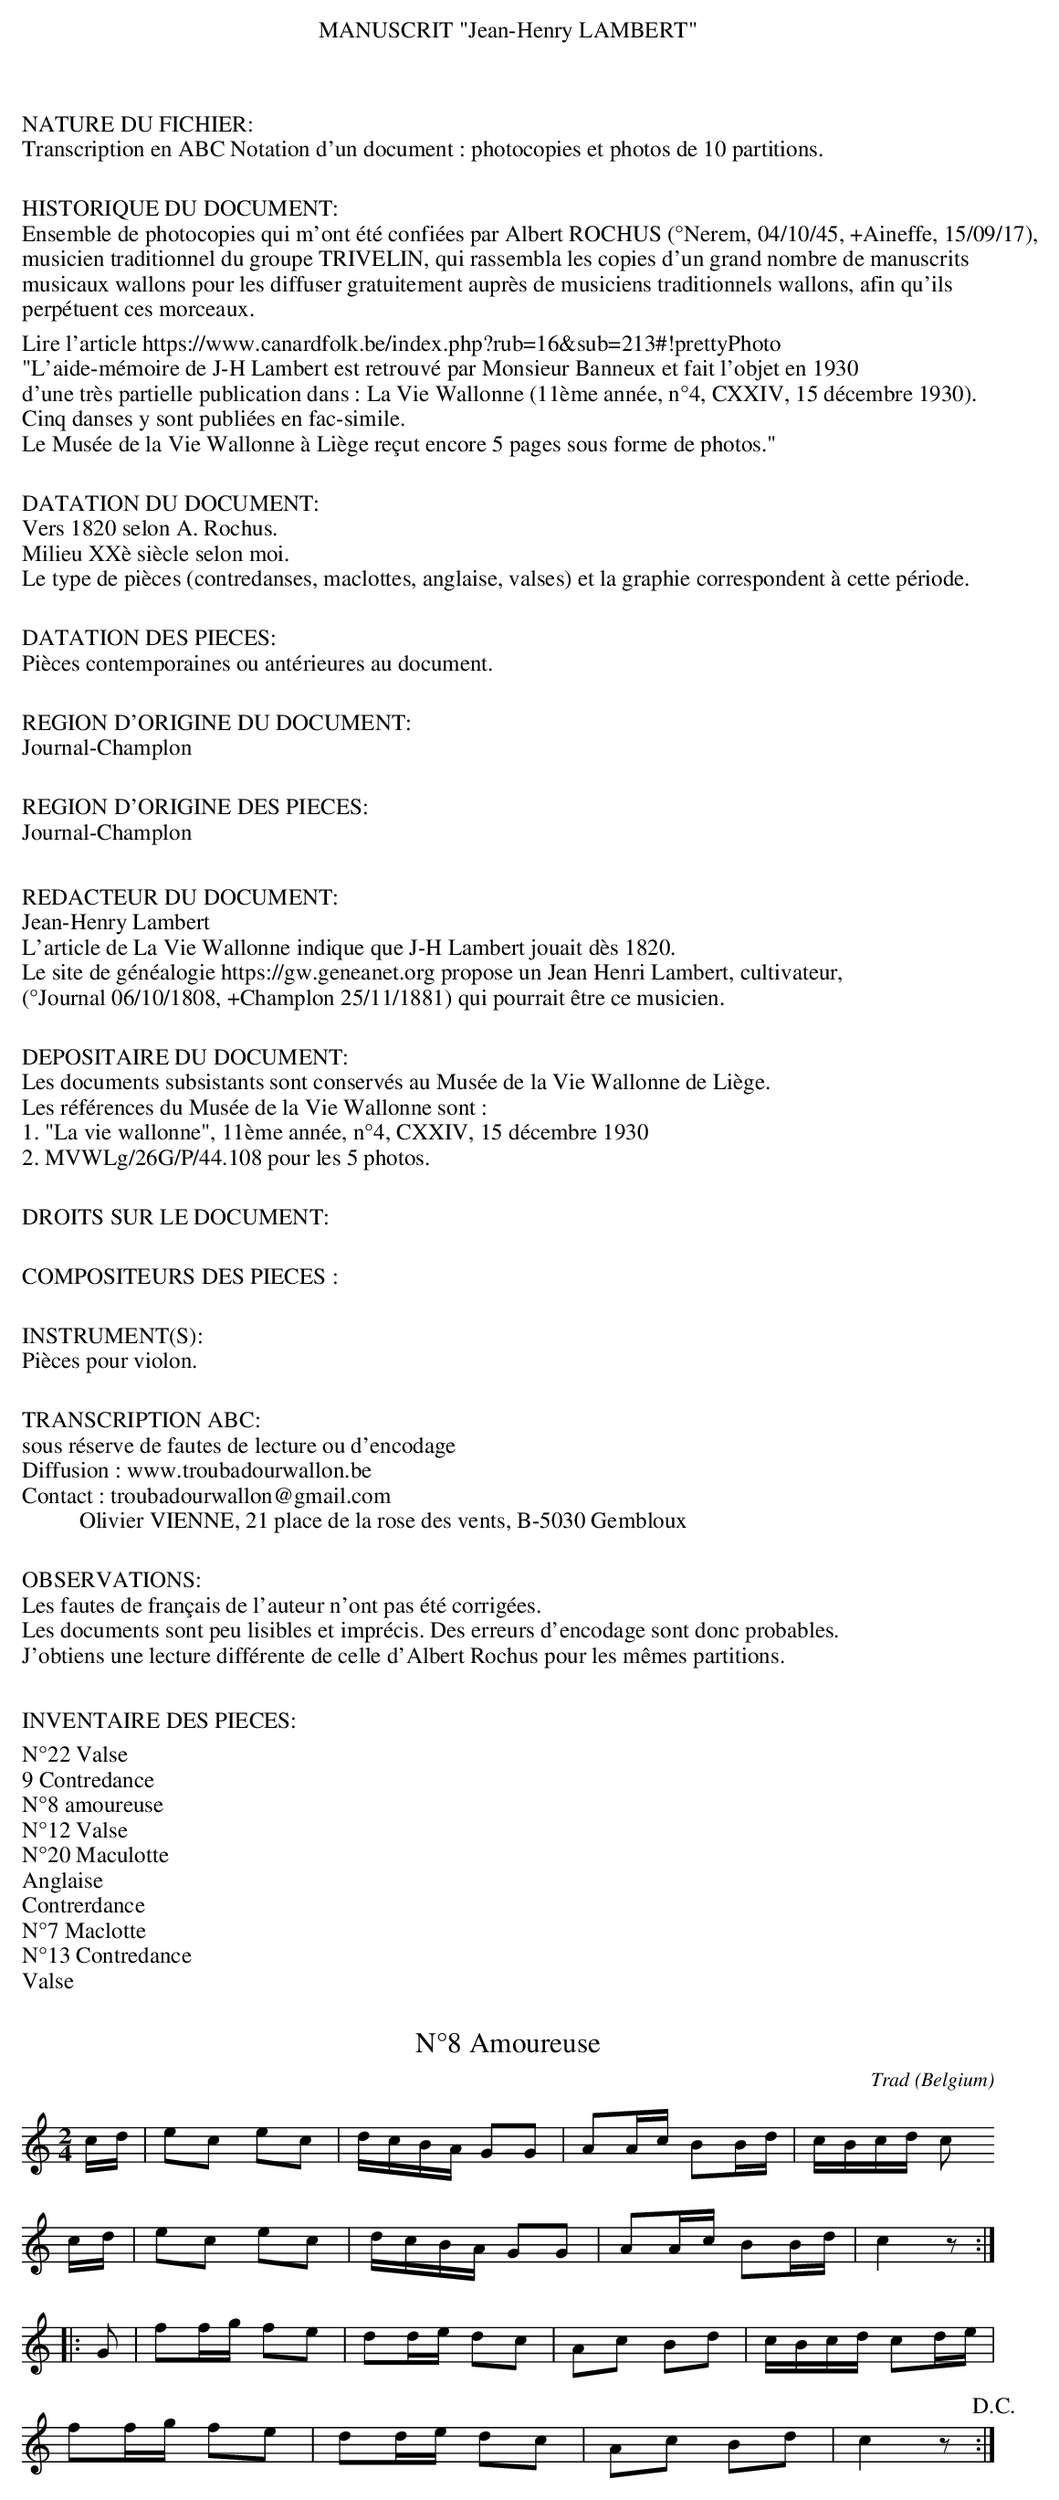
X:1
T:N°8 Amoureuse
C:Trad
O:Belgium
M:2/4
L:1/16
K:Cmaj
cd|e2c2 e2c2|dcBA G2G2|A2Ac B2Bd|cBcd c2
cd|e2c2 e2c2|dcBA G2G2|A2Ac B2Bd|c4 z2:|
|:G2|f2fg f2e2|d2de d2c2|A2c2 B2d2|cBcd c2de|
f2fg f2e2|d2de d2c2|A2c2 B2d2|c4 z2!D.C.!:|]
